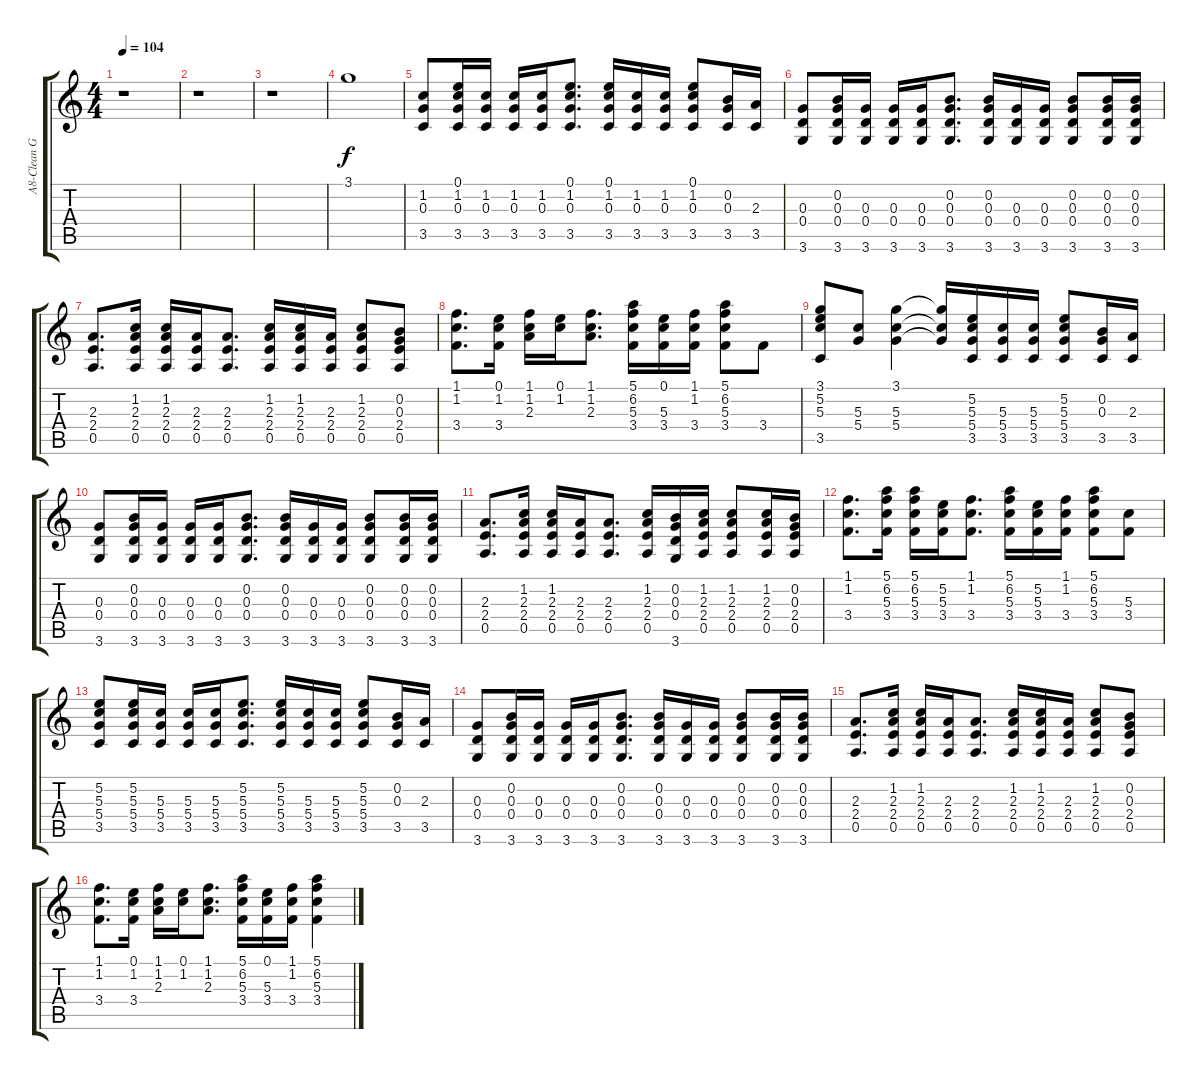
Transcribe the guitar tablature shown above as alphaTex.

\track ("A8-Clean Gt.   " "A8-Clean G") {instrument electricguitarclean}
\staff {score tabs}
\tuning (E4 B3 G3 D3 A2 E2) {hide}
\ts (4 4)
\tempo 104
\clef g2
\ks c
r.1{dy f} |
r.1 |
r.1 |
3.1.1{instrument guitarharmonics} |
(1.2 0.3 3.5).8{instrument electricguitarclean} (0.1 1.2 0.3 3.5).16 (1.2 0.3 3.5).16 (1.2 0.3 3.5).16 (1.2 0.3 3.5).16 (0.1 1.2 0.3 3.5).8{d} (0.1 1.2 0.3 3.5).16 (1.2 0.3 3.5).16 (1.2 0.3 3.5).16 (0.1 1.2 0.3 3.5).8 (0.2 0.3 3.5).16 (2.3 3.5).16 |
(0.3 0.4 3.6).8 (0.2 0.3 0.4 3.6).16 (0.3 0.4 3.6).16 (0.3 0.4 3.6).16 (0.3 0.4 3.6).16 (0.2 0.3 0.4 3.6).8{d} (0.2 0.3 0.4 3.6).16 (0.3 0.4 3.6).16 (0.3 0.4 3.6).16 (0.2 0.3 0.4 3.6).8 (0.2 0.3 0.4 3.6).16 (0.2 0.3 0.4 3.6).16 |
(2.3 2.4 0.5).8{d} (1.2 2.3 2.4 0.5).16 (1.2 2.3 2.4 0.5).16 (2.3 2.4 0.5).16 (2.3 2.4 0.5).8{d} (1.2 2.3 2.4 0.5).16 (1.2 2.3 2.4 0.5).16 (2.3 2.4 0.5).16 (1.2 2.3 2.4 0.5).8 (0.2 0.3 2.4 0.5).8 |
(1.1 1.2 3.4).8{d} (0.1 1.2 3.4).16 (1.1 1.2 2.3).16 (0.1 1.2).16 (1.1 1.2 2.3).8{d} (5.1 6.2 5.3 3.4).16 (0.1 5.3 3.4).16 (1.1 1.2 3.4).16 (5.1 6.2 5.3 3.4).8 3.4.8 |
(3.1 5.2 5.3 3.5).8 (5.3 5.4).8 (3.1 5.3 5.4).4 (3.1{t} 5.3{t} 5.4{t}).16 (5.2 5.3 5.4 3.5).16 (5.3 5.4 3.5).16 (5.3 5.4 3.5).16 (5.2 5.3 5.4 3.5).8 (0.2 0.3 3.5).16 (2.3 3.5).16 |
(0.3 0.4 3.6).8 (0.2 0.3 0.4 3.6).16 (0.3 0.4 3.6).16 (0.3 0.4 3.6).16 (0.3 0.4 3.6).16 (0.2 0.3 0.4 3.6).8{d} (0.2 0.3 0.4 3.6).16 (0.3 0.4 3.6).16 (0.3 0.4 3.6).16 (0.2 0.3 0.4 3.6).8 (0.2 0.3 0.4 3.6).16 (0.2 0.3 0.4 3.6).16 |
(2.3 2.4 0.5).8{d} (1.2 2.3 2.4 0.5).16 (1.2 2.3 2.4 0.5).16 (2.3 2.4 0.5).16 (2.3 2.4 0.5).8{d} (1.2 2.3 2.4 0.5).16 (0.2 0.3 0.4 3.6).16 (1.2 2.3 2.4 0.5).16 (1.2 2.3 2.4 0.5).8 (1.2 2.3 2.4 0.5).16 (0.2 0.3 2.4 0.5).16 |
(1.1 1.2 3.4).8{d} (5.1 6.2 5.3 3.4).16 (5.1 6.2 5.3 3.4).16 (5.2 5.3 3.4).16 (1.1 1.2 3.4).8{d} (5.1 6.2 5.3 3.4).16 (5.2 5.3 3.4).16 (1.1 1.2 3.4).16 (5.1 6.2 5.3 3.4).8 (5.3 3.4).8 |
(5.2 5.3 5.4 3.5).8 (5.2 5.3 5.4 3.5).16 (5.3 5.4 3.5).16 (5.3 5.4 3.5).16 (5.3 5.4 3.5).16 (5.2 5.3 5.4 3.5).8{d} (5.2 5.3 5.4 3.5).16 (5.3 5.4 3.5).16 (5.3 5.4 3.5).16 (5.2 5.3 5.4 3.5).8 (0.2 0.3 3.5).16 (2.3 3.5).16 |
(0.3 0.4 3.6).8 (0.2 0.3 0.4 3.6).16 (0.3 0.4 3.6).16 (0.3 0.4 3.6).16 (0.3 0.4 3.6).16 (0.2 0.3 0.4 3.6).8{d} (0.2 0.3 0.4 3.6).16 (0.3 0.4 3.6).16 (0.3 0.4 3.6).16 (0.2 0.3 0.4 3.6).8 (0.2 0.3 0.4 3.6).16 (0.2 0.3 0.4 3.6).16 |
(2.3 2.4 0.5).8{d} (1.2 2.3 2.4 0.5).16 (1.2 2.3 2.4 0.5).16 (2.3 2.4 0.5).16 (2.3 2.4 0.5).8{d} (1.2 2.3 2.4 0.5).16 (1.2 2.3 2.4 0.5).16 (2.3 2.4 0.5).16 (1.2 2.3 2.4 0.5).8 (0.2 0.3 2.4 0.5).8 |
(1.1 1.2 3.4).8{d} (0.1 1.2 3.4).16 (1.1 1.2 2.3).16 (0.1 1.2).16 (1.1 1.2 2.3).8{d} (5.1 6.2 5.3 3.4).16 (0.1 5.3 3.4).16 (1.1 1.2 3.4).16 (5.1 6.2 5.3 3.4).4
